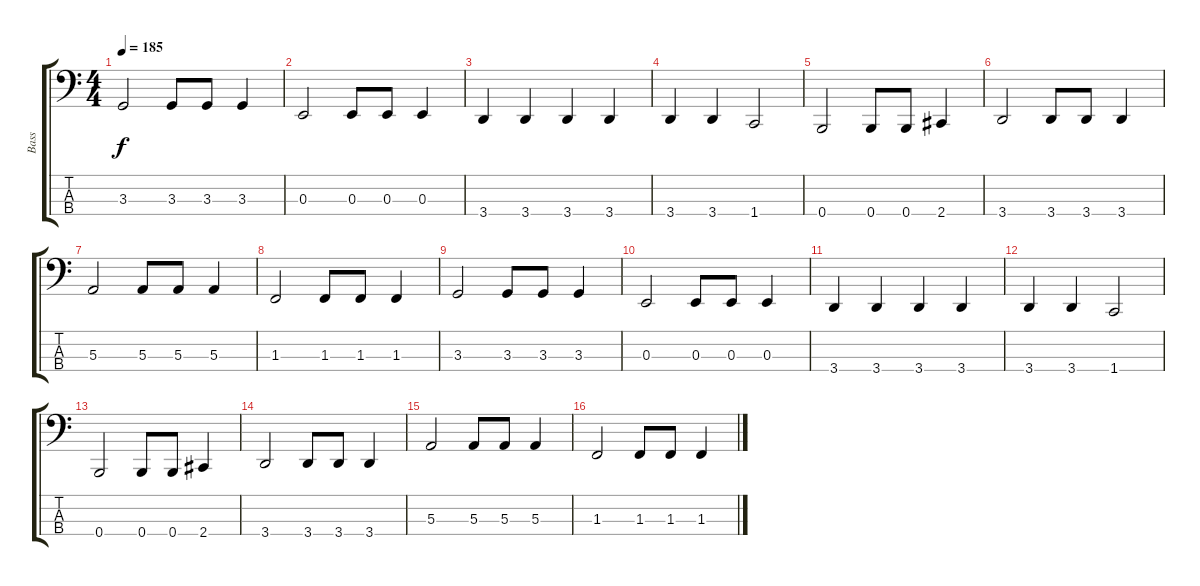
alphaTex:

\track ("Bass" "Bass") {instrument electricbassfinger}
\staff {score tabs}
\tuning (D2 A1 E1 B0) {hide}
\ts (4 4)
\tempo 185
\clef f4
\ks c
3.3.2{dy f} 3.3.8 3.3.8 3.3.4 |
0.3.2 0.3.8 0.3.8 0.3.4 |
3.4.4 3.4.4 3.4.4 3.4.4 |
3.4.4 3.4.4 1.4.2 |
0.4.2 0.4.8 0.4.8 2.4.4 |
3.4.2 3.4.8 3.4.8 3.4.4 |
5.3.2 5.3.8 5.3.8 5.3.4 |
1.3.2 1.3.8 1.3.8 1.3.4 |
3.3.2 3.3.8 3.3.8 3.3.4 |
0.3.2 0.3.8 0.3.8 0.3.4 |
3.4.4 3.4.4 3.4.4 3.4.4 |
3.4.4 3.4.4 1.4.2 |
0.4.2 0.4.8 0.4.8 2.4.4 |
3.4.2 3.4.8 3.4.8 3.4.4 |
5.3.2 5.3.8 5.3.8 5.3.4 |
1.3.2 1.3.8 1.3.8 1.3.4
